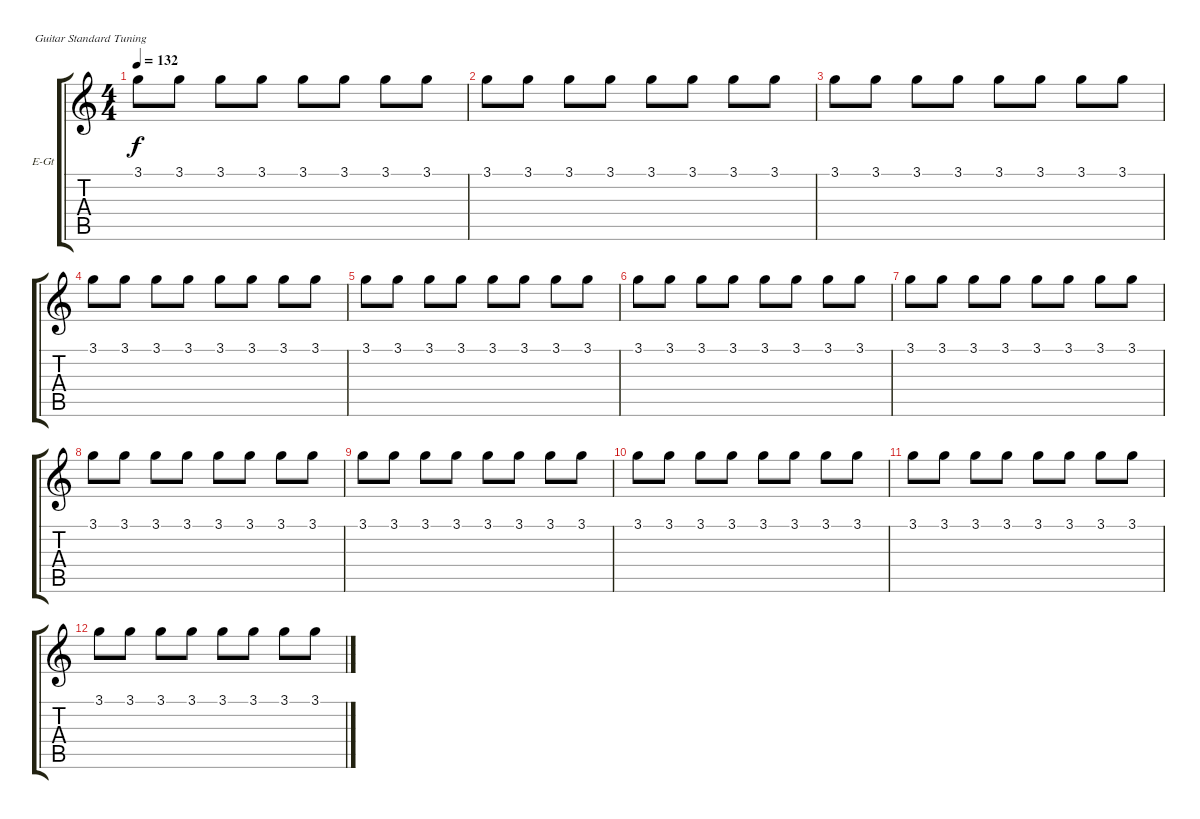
\defaultSystemsLayout 4
\bracketExtendMode groupsimilarinstruments
\firstSystemTrackNameOrientation horizontal
\otherSystemsTrackNameOrientation horizontal
\track ("Electric Guitar" "E-Gt") {instrument overdrivenguitar}
\staff {score tabs}
\tuning (E4 B3 G3 D3 A2 E2)
\ts (4 4)
\tempo 132
\clef g2
\scale
0.333333
\ks c
3.1.8{dy f} 3.1.8 3.1.8 3.1.8 3.1.8 3.1.8 3.1.8 3.1.8 |
\scale
0.333333 3.1.8 3.1.8 3.1.8 3.1.8 3.1.8 3.1.8 3.1.8 3.1.8 |
\scale
0.333333 3.1.8 3.1.8 3.1.8 3.1.8 3.1.8 3.1.8 3.1.8 3.1.8 |
\scale
0.333333 3.1.8 3.1.8 3.1.8 3.1.8 3.1.8 3.1.8 3.1.8 3.1.8 |
\scale
0.333333 3.1.8 3.1.8 3.1.8 3.1.8 3.1.8 3.1.8 3.1.8 3.1.8 |
\scale
0.333333 3.1.8 3.1.8 3.1.8 3.1.8 3.1.8 3.1.8 3.1.8 3.1.8 |
\scale
0.333333 3.1.8 3.1.8 3.1.8 3.1.8 3.1.8 3.1.8 3.1.8 3.1.8 |
\scale
0.333333 3.1.8 3.1.8 3.1.8 3.1.8 3.1.8 3.1.8 3.1.8 3.1.8 |
\scale
0.333333 3.1.8 3.1.8 3.1.8 3.1.8 3.1.8 3.1.8 3.1.8 3.1.8 |
\scale
0.333333 3.1.8 3.1.8 3.1.8 3.1.8 3.1.8 3.1.8 3.1.8 3.1.8 |
\scale
0.333333 3.1.8 3.1.8 3.1.8 3.1.8 3.1.8 3.1.8 3.1.8 3.1.8 |
\scale
0.333333 3.1.8 3.1.8 3.1.8 3.1.8 3.1.8 3.1.8 3.1.8 3.1.8 |
\scale
0.333333 |
\scale
0.333333 |
\scale
0.333333 |
\scale
0.333333
